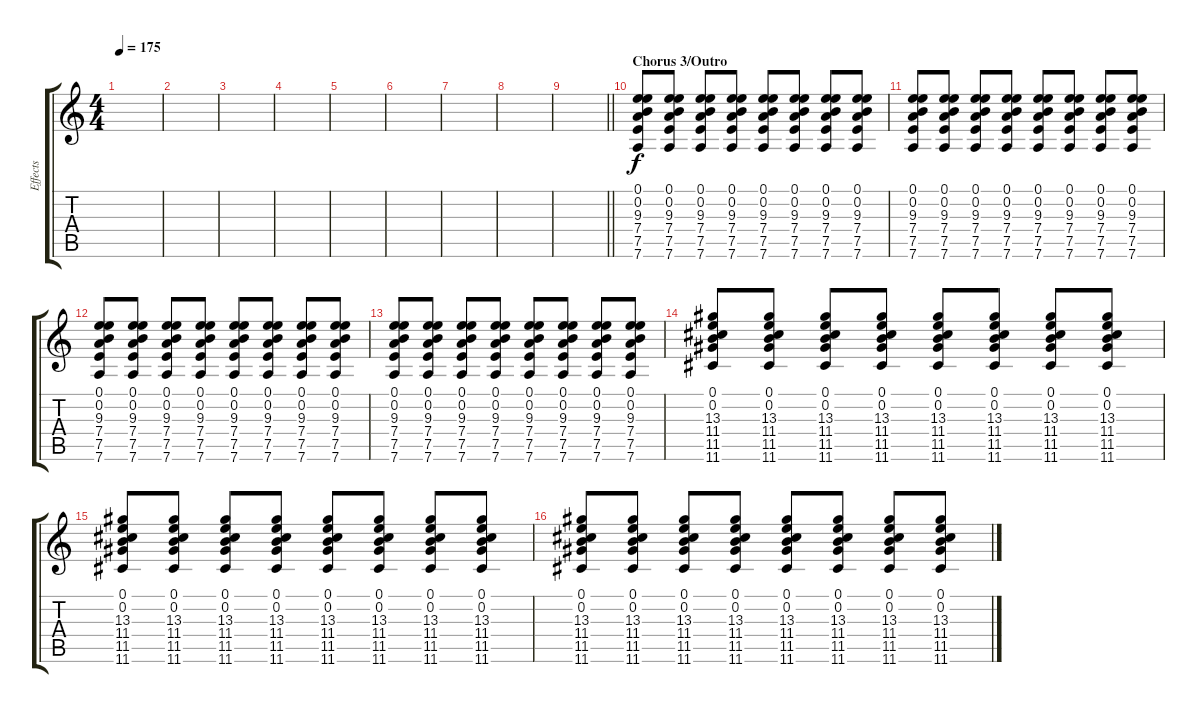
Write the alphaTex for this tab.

\track ("Effects" "Effects") {instrument electricguitarclean}
\staff {score tabs}
\tuning (E4 B3 G3 D3 A2 D2) {hide}
\ts (4 4)
\tempo 175
\clef g2
\ks c
|
|
|
|
|
|
|
|
\barLineRight lightlight
|
\section ("" "Chorus 3/Outro")
(0.1 0.2 9.3 7.4 7.5 7.6).8{volume 16 instrument electricguitarclean} (0.1 0.2 9.3 7.4 7.5 7.6).8 (0.1 0.2 9.3 7.4 7.5 7.6).8 (0.1 0.2 9.3 7.4 7.5 7.6).8 (0.1 0.2 9.3 7.4 7.5 7.6).8 (0.1 0.2 9.3 7.4 7.5 7.6).8 (0.1 0.2 9.3 7.4 7.5 7.6).8 (0.1 0.2 9.3 7.4 7.5 7.6).8 |
(0.1 0.2 9.3 7.4 7.5 7.6).8 (0.1 0.2 9.3 7.4 7.5 7.6).8 (0.1 0.2 9.3 7.4 7.5 7.6).8 (0.1 0.2 9.3 7.4 7.5 7.6).8 (0.1 0.2 9.3 7.4 7.5 7.6).8 (0.1 0.2 9.3 7.4 7.5 7.6).8 (0.1 0.2 9.3 7.4 7.5 7.6).8 (0.1 0.2 9.3 7.4 7.5 7.6).8 |
(0.1 0.2 9.3 7.4 7.5 7.6).8 (0.1 0.2 9.3 7.4 7.5 7.6).8 (0.1 0.2 9.3 7.4 7.5 7.6).8 (0.1 0.2 9.3 7.4 7.5 7.6).8 (0.1 0.2 9.3 7.4 7.5 7.6).8 (0.1 0.2 9.3 7.4 7.5 7.6).8 (0.1 0.2 9.3 7.4 7.5 7.6).8 (0.1 0.2 9.3 7.4 7.5 7.6).8 |
(0.1 0.2 9.3 7.4 7.5 7.6).8 (0.1 0.2 9.3 7.4 7.5 7.6).8 (0.1 0.2 9.3 7.4 7.5 7.6).8 (0.1 0.2 9.3 7.4 7.5 7.6).8 (0.1 0.2 9.3 7.4 7.5 7.6).8 (0.1 0.2 9.3 7.4 7.5 7.6).8 (0.1 0.2 9.3 7.4 7.5 7.6).8 (0.1 0.2 9.3 7.4 7.5 7.6).8 |
(0.1 0.2 13.3 11.4 11.5 11.6).8 (0.1 0.2 13.3 11.4 11.5 11.6).8 (0.1 0.2 13.3 11.4 11.5 11.6).8 (0.1 0.2 13.3 11.4 11.5 11.6).8 (0.1 0.2 13.3 11.4 11.5 11.6).8 (0.1 0.2 13.3 11.4 11.5 11.6).8 (0.1 0.2 13.3 11.4 11.5 11.6).8 (0.1 0.2 13.3 11.4 11.5 11.6).8 |
(0.1 0.2 13.3 11.4 11.5 11.6).8 (0.1 0.2 13.3 11.4 11.5 11.6).8 (0.1 0.2 13.3 11.4 11.5 11.6).8 (0.1 0.2 13.3 11.4 11.5 11.6).8 (0.1 0.2 13.3 11.4 11.5 11.6).8 (0.1 0.2 13.3 11.4 11.5 11.6).8 (0.1 0.2 13.3 11.4 11.5 11.6).8 (0.1 0.2 13.3 11.4 11.5 11.6).8 |
(0.1 0.2 13.3 11.4 11.5 11.6).8 (0.1 0.2 13.3 11.4 11.5 11.6).8 (0.1 0.2 13.3 11.4 11.5 11.6).8 (0.1 0.2 13.3 11.4 11.5 11.6).8 (0.1 0.2 13.3 11.4 11.5 11.6).8 (0.1 0.2 13.3 11.4 11.5 11.6).8 (0.1 0.2 13.3 11.4 11.5 11.6).8 (0.1 0.2 13.3 11.4 11.5 11.6).8
